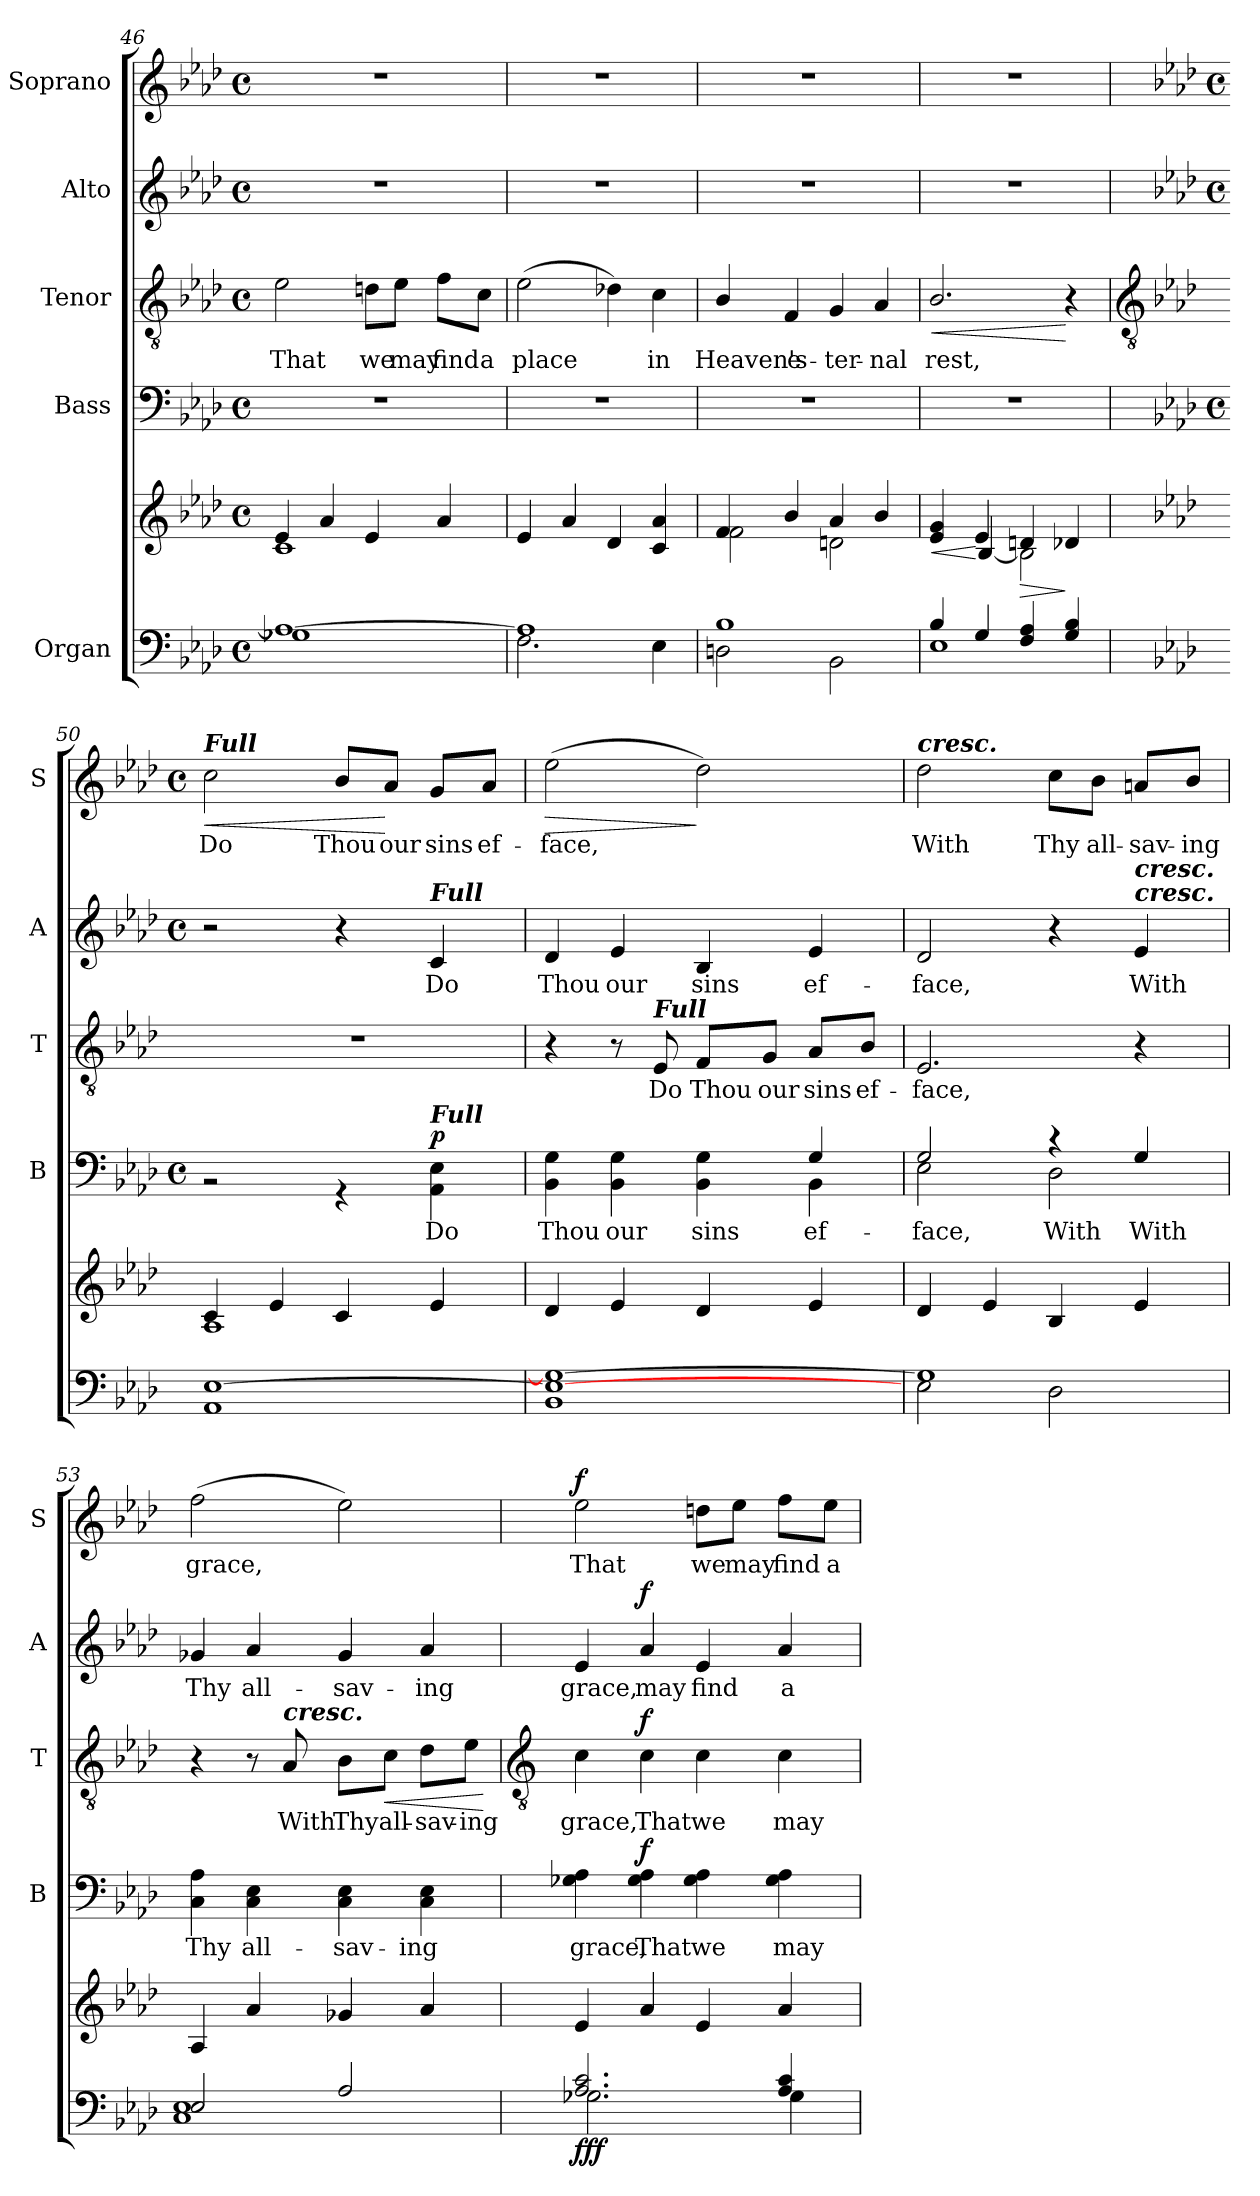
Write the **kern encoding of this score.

**kern	**kern	**dynam	**kern	**text	**dynam	**kern	**text	**dynam	**kern	**text	**dynam	**kern	**text	**dynam
*part5	*part5	*part5	*part4	*part4	*part4	*part3	*part3	*part3	*part2	*part2	*part2	*part1	*part1	*part1
*staff6	*staff5	*staff5/6	*staff4	*staff4	*staff4	*staff3	*staff3	*staff3	*staff2	*staff2	*staff2	*staff1	*staff1	*staff1
*I"Organ	*	*	*I"Bass	*	*	*I"Tenor	*	*	*I"Alto	*	*	*I"Soprano	*	*
*	*	*	*I'B	*	*	*I'T	*	*	*I'A	*	*	*I'S	*	*
!!LO:LB:g=z
*clefF4	*clefG2	*	*clefF4	*	*	*clefGv2	*	*	*clefG2	*	*	*clefG2	*	*
*k[b-e-a-d-]	*k[b-e-a-d-]	*	*k[b-e-a-d-]	*	*	*k[b-e-a-d-]	*	*	*k[b-e-a-d-]	*	*	*k[b-e-a-d-]	*	*
*A-:	*A-:	*	*A-:	*	*	*A-:	*	*	*A-:	*	*	*A-:	*	*
*M4/4	*M4/4	*	*M4/4	*	*	*M4/4	*	*	*M4/4	*	*	*M4/4	*	*
*met(c)	*met(c)	*	*met(c)	*	*	*met(c)	*	*	*met(c)	*	*	*met(c)	*	*
=46	=46	=46	=46	=46	=46	=46	=46	=46	=46	=46	=46	=46	=46	=46
*^	*^	*	*	*	*	*	*	*	*	*	*	*	*	*
!	!	!	!	!	!	!	!	!	!LO:LY:b	!	!	!	!	!	!	!
1A-/_	1G-X\	4e-/	1c\	.	1r	.	.	2e-	That	.	1r	.	.	1r	.	.
.	.	4a-/	.	.	.	.	.	.	.	.	.	.	.	.	.	.
!	!	!	!	!	!	!	!	!	!LO:LY:b	!	!	!	!	!	!	!
.	.	4e-/	.	.	.	.	.	8dn\L	we	.	.	.	.	.	.	.
!	!	!	!	!	!	!	!	!	!LO:LY:b	!	!	!	!	!	!	!
.	.	.	.	.	.	.	.	8e-\J	may	.	.	.	.	.	.	.
!	!	!	!	!	!	!	!	!	!LO:LY:b	!	!	!	!	!	!	!
.	.	4a-/	.	.	.	.	.	8f\L	find	.	.	.	.	.	.	.
!	!	!	!	!	!	!	!	!	!LO:LY:b	!	!	!	!	!	!	!
.	.	.	.	.	.	.	.	8c\J	a	.	.	.	.	.	.	.
=47	=47	=47	=47	=47	=47	=47	=47	=47	=47	=47	=47	=47	=47	=47	=47	=47
!	!	!	!	!	!	!	!	!	!LO:LY:b	!	!	!	!	!	!	!
1A-/]	2.F\	4e-/	1ryy	.	1r	.	.	(>2e-	place	.	1r	.	.	1r	.	.
.	.	4a-/	.	.	.	.	.	.	.	.	.	.	.	.	.	.
.	.	4d-/	.	.	.	.	.	4d-X)	.	.	.	.	.	.	.	.
!	!	!	!	!	!	!	!	!	!LO:LY:b	!	!	!	!	!	!	!
.	4E-\	4c/ 4a-/	.	.	.	.	.	4c	in	.	.	.	.	.	.	.
=48	=48	=48	=48	=48	=48	=48	=48	=48	=48	=48	=48	=48	=48	=48	=48	=48
!	!	!	!	!	!	!	!	!	!LO:LY:b	!	!	!	!	!	!	!
1B-/	2Dn\	4f/	2f\	.	1r	.	.	4B-/	Heaven's	.	1r	.	.	1r	.	.
!	!	!	!	!	!	!	!	!	!LO:LY:b	!	!	!	!	!	!	!
.	.	4b-/	.	.	.	.	.	4F	e-	.	.	.	.	.	.	.
!	!	!	!	!	!	!	!	!	!LO:LY:b	!	!	!	!	!	!	!
.	2BB-\	4a-/	2dn\	.	.	.	.	4G	-ter-	.	.	.	.	.	.	.
!	!	!	!	!	!	!	!	!	!LO:LY:b	!	!	!	!	!	!	!
.	.	4b-/	.	.	.	.	.	4A-	-nal	.	.	.	.	.	.	.
=49	=49	=49	=49	=49	=49	=49	=49	=49	=49	=49	=49	=49	=49	=49	=49	=49
!	!	!	!	!LO:HP:b	!	!	!	!	!LO:LY:b	!LO:HP:b	!	!	!	!	!	!
!	!	!	!	!	!	!	!	!	!	!LO:HP:n=1:b	!	!	!	!	!	!
4B-/	1E-\	4e-/ 4g/	4ryy	<	1r	.	.	2.B-/	rest,	< >	1r	.	.	1r	.	.
4G/	.	4e-/	[4B-/	[	.	.	.	.	.	.	.	.	.	.	.	.
!	!	!	!	!LO:HP:b	!	!	!	!	!	!	!	!	!	!	!	!
4F/ 4A-/	.	4dn/	2B-\]	>	.	.	.	.	.	.	.	.	.	.	.	.
4G/ 4B-/	.	4d-X/	.	]	.	.	.	4r	.	[	.	.	.	.	.	.
*v	*v	*	*	*	*	*	*	*	*	*	*	*	*	*	*	*
*	*v	*v	*	*	*	*	*	*	*	*	*	*	*	*	*
.	.	.	.	.	.	.	.	]	.	.	.	.	.	.
!!LO:LB:g=z
=50	=50	=50	=50	=50	=50	=50	=50	=50	=50	=50	=50	=50	=50	=50
*	*	*	*	*	*	*clefGv2	*	*	*	*	*	*	*	*
*	*	*	*k[b-e-a-d-]	*	*	*	*	*	*k[b-e-a-d-]	*	*	*k[b-e-a-d-]	*	*
*	*	*	*A-:	*	*	*	*	*	*A-:	*	*	*A-:	*	*
*	*	*	*M4/4	*	*	*	*	*	*M4/4	*	*	*M4/4	*	*
*	*	*	*met(c)	*	*	*	*	*	*met(c)	*	*	*met(c)	*	*
*^	*^	*	*^	*	*	*	*	*	*	*	*	*	*	*
!	!	!	!	!	!	!	!	!	!	!	!	!	!	!	!LO:TX:a:Bi:t=Full	!	!
!	!	!	!	!	!	!	!	!	!	!	!	!	!	!	!	!LO:LY:b	!LO:HP:b
[1E-/	1AA-\	4c/	1A-\	.	1ryy	2r	.	.	1r	.	.	2r	.	.	2cc	Do	<
.	.	4e-/	.	.	.	.	.	.	.	.	.	.	.	.	.	.	.
!	!	!	!	!	!	!	!	!	!	!	!	!	!	!	!	!LO:LY:b	!
.	.	4c/	.	.	.	4r	.	.	.	.	.	4r	.	.	8b-/L	Thou	.
!	!	!	!	!	!	!	!	!	!	!	!	!	!	!	!	!LO:LY:b	!
.	.	.	.	.	.	.	.	.	.	.	.	.	.	.	8a-/J	our	[
!	!	!	!	!	!	!	!	!	!	!	!	!LO:TX:a:Bi:t=Full	!	!	!	!	!
!	!	!	!	!	!	!LO:TX:a:Bi:t=Full	!	!	!	!	!	!	!	!	!	!	!
!	!	!	!	!	!	!	!LO:LY:b	!LO:DY:b	!	!	!	!	!LO:LY:b	!	!	!LO:LY:b	!
.	.	4e-/	.	.	.	4AA-\ 4E-\	Do	p	.	.	.	4c	Do	.	8g/L	sins	.
!	!	!	!	!	!	!	!	!	!	!	!	!	!	!	!	!LO:LY:b	!
.	.	.	.	.	.	.	.	.	.	.	.	.	.	.	8a-/J	ef-	.
=51	=51	=51	=51	=51	=51	=51	=51	=51	=51	=51	=51	=51	=51	=51	=51	=51	=51
!	!	!	!	!	!	!	!LO:LY:b	!	!	!	!	!	!LO:LY:b	!	!	!LO:LY:b	!LO:HP:b
1E-/_ 1G/_	1BB-\	4d-/	1ryy	.	2.ryy	4BB-\ 4G\	-Thou	.	4r	.	.	4d-	Thou	.	(>2ee-	-face,	>
!	!	!	!	!	!	!	!LO:LY:b	!	!	!	!	!	!LO:LY:b	!	!	!	!
.	.	4e-/	.	.	.	4BB-\ 4G\	our	.	8r	.	.	4e-	our	.	.	.	.
!	!	!	!	!	!	!	!	!	!LO:TX:a:Bi:t=Full	!	!	!	!	!	!	!	!
!	!	!	!	!	!	!	!	!	!	!LO:LY:b	!	!	!	!	!	!	!
.	.	.	.	.	.	.	.	.	8E-	Do	.	.	.	.	.	.	.
!	!	!	!	!	!	!	!LO:LY:b	!	!	!LO:LY:b	!	!	!LO:LY:b	!	!	!	!
.	.	4d-/	.	.	.	4BB-\ 4G\	sins	.	8F/L	Thou	.	4B-	sins	.	2dd-)	.	]
!	!	!	!	!	!	!	!	!	!	!LO:LY:b	!	!	!	!	!	!	!
.	.	.	.	.	.	.	.	.	8G/J	our	.	.	.	.	.	.	.
!	!	!	!	!	!	!	!LO:LY:a	!	!	!	!	!	!	!	!	!	!
!	!	!	!	!	!	!	!LO:LY:b	!	!	!LO:LY:b	!	!	!LO:LY:b	!	!	!	!
.	.	4e-/	.	.	4G/	4BB-\	ef-	.	8A-/L	sins	.	4e-	ef-	.	.	.	.
!	!	!	!	!	!	!	!	!	!	!LO:LY:b	!	!	!	!	!	!	!
.	.	.	.	.	.	.	.	.	8B-/J	ef-	.	.	.	.	.	.	.
=52	=52	=52	=52	=52	=52	=52	=52	=52	=52	=52	=52	=52	=52	=52	=52	=52	=52
!	!	!	!	!	!	!	!	!	!	!	!	!	!	!	!LO:TX:a:Bi:t=cresc.	!	!
!	!	!	!	!	!	!	!LO:LY:a	!	!	!	!	!	!	!	!	!	!
!	!	!	!	!	!	!	!LO:LY:b	!	!	!LO:LY:b	!	!	!LO:LY:b	!	!	!LO:LY:b	!
1G/]	2E-\	4d-/	1ryy	.	2G/	2E-\	face,	.	2.E-	-face,	.	2d-	-face,	.	2dd-	With	.
.	.	4e-/	.	.	.	.	.	.	.	.	.	.	.	.	.	.	.
!	!	!	!	!	!	!	!LO:LY:b	!	!	!	!	!	!	!	!	!LO:LY:b	!
.	2D-\	4B-/	.	.	4r	2D-\	With	.	.	.	.	4r	.	.	8cc\L	Thy	.
!	!	!	!	!	!	!	!	!	!	!	!	!	!	!	!	!LO:LY:b	!
.	.	.	.	.	.	.	.	.	.	.	.	.	.	.	8b-\J	all-	.
!	!	!	!	!	!	!	!	!	!	!	!	!LO:TX:a:Bi:t=cresc.	!	!	!	!	!
!	!	!	!	!	!	!	!	!	!	!	!	!LO:TX:a:Bi:t=cresc.	!	!	!	!	!
!	!	!	!	!	!	!	!LO:LY:a	!	!	!	!	!	!LO:LY:b	!	!	!LO:LY:b	!
.	.	4e-/	.	.	4G/	.	With	.	4r	.	.	4e-	With	.	8an/L	-sav-	.
!	!	!	!	!	!	!	!	!	!	!	!	!	!	!	!	!LO:LY:b	!
.	.	.	.	.	.	.	.	.	.	.	.	.	.	.	8b-/J	-ing	.
=53	=53	=53	=53	=53	=53	=53	=53	=53	=53	=53	=53	=53	=53	=53	=53	=53	=53
!	!	!	!	!	!	!	!LO:LY:b	!	!	!	!	!	!LO:LY:b	!	!	!LO:LY:b	!
2E-/	1C\ 1E-\	4A-/	1ryy	.	1ryy	4C\ 4A-\	Thy	.	4r	.	.	4g-X	Thy	.	(>2ff	grace,	.
!	!	!	!	!	!	!	!LO:LY:b	!	!	!	!	!	!LO:LY:b	!	!	!	!
.	.	4a-/	.	.	.	4C\ 4E-\	all-	.	8r	.	.	4a-	all-	.	.	.	.
!	!	!	!	!	!	!	!	!	!LO:TX:a:Bi:t=cresc.	!	!	!	!	!	!	!	!
!	!	!	!	!	!	!	!	!	!	!LO:LY:b	!	!	!	!	!	!	!
.	.	.	.	.	.	.	.	.	8A-	With	.	.	.	.	.	.	.
!	!	!	!	!	!	!	!LO:LY:b	!	!	!LO:LY:b	!	!	!LO:LY:b	!	!	!	!
2A-/	.	4g-X/	.	.	.	4C\ 4E-\	-sav-	.	8B-\L	Thy	.	4g-	-sav-	.	2ee-)	.	.
!	!	!	!	!	!	!	!	!	!	!LO:LY:b	!LO:HP:b	!	!	!	!	!	!
.	.	.	.	.	.	.	.	.	8c\J	all-	<	.	.	.	.	.	.
!	!	!	!	!	!	!	!LO:LY:b	!	!	!LO:LY:b	!	!	!LO:LY:b	!	!	!	!
.	.	4a-/	.	.	.	4C\ 4E-\	-ing	.	8d-\L	-sav-	.	4a-	-ing	.	.	.	.
!	!	!	!	!	!	!	!	!	!	!LO:LY:b	!	!	!	!	!	!	!
.	.	.	.	.	.	.	.	.	8e-\J	-ing	.	.	.	.	.	.	.
*v	*v	*	*	*	*v	*v	*	*	*	*	*	*	*	*	*	*	*
*	*v	*v	*	*	*	*	*	*	*	*	*	*	*	*	*
.	.	.	.	.	.	.	.	[	.	.	.	.	.	.
!!LO:LB:g=z
=54	=54	=54	=54	=54	=54	=54	=54	=54	=54	=54	=54	=54	=54	=54
*	*	*	*	*	*	*clefGv2	*	*	*	*	*	*	*	*
*^	*^	*	*	*	*	*	*	*	*	*	*	*	*	*
!	!	!	!	!LO:DY:b=2	!	!LO:LY:b	!	!	!LO:LY:b	!	!	!LO:LY:b	!	!	!LO:LY:b	!
!	!	!	!	!LO:DY:n=1:b=2	!	!	!	!	!	!	!	!	!	!	!	!
!	!	!	!	!LO:DY:n=2:b	!	!	!	!	!	!	!	!	!	!	!	!LO:DY:b
2.A-/ 2.c/	2.G-X\	4e-/	1ryy	f f f	4G-X 4A-	grace,	.	4c	grace,	.	4e-	grace,	.	2ee-	That	f
!	!	!	!	!	!	!LO:LY:b	!LO:DY:b	!	!LO:LY:b	!LO:DY:b	!	!LO:LY:b	!LO:DY:b	!	!	!
.	.	4a-/	.	.	4G- 4A-	That	f	4c	That	f	4a-	may	f	.	.	.
!	!	!	!	!	!	!LO:LY:b	!	!	!LO:LY:b	!	!	!LO:LY:b	!	!	!LO:LY:b	!
.	.	4e-/	.	.	4G- 4A-	we	.	4c	we	.	4e-	find	.	8ddn\L	we	.
!	!	!	!	!	!	!	!	!	!	!	!	!	!	!	!LO:LY:b	!
.	.	.	.	.	.	.	.	.	.	.	.	.	.	8ee-\J	may	.
!	!	!	!	!	!	!LO:LY:b	!	!	!LO:LY:b	!	!	!LO:LY:b	!	!	!LO:LY:b	!
4A-/ 4c/	4G-\	4a-/	.	.	4G- 4A-	may	.	4c	may	.	4a-	a	.	8ff\L	find	.
!	!	!	!	!	!	!	!	!	!	!	!	!	!	!	!LO:LY:b	!
.	.	.	.	.	.	.	.	.	.	.	.	.	.	8ee-\J	a	.
*v	*v	*	*	*	*	*	*	*	*	*	*	*	*	*	*	*
*	*v	*v	*	*	*	*	*	*	*	*	*	*	*	*	*
=	=	=	=	=	=	=	=	=	=	=	=	=	=	=
*-	*-	*-	*-	*-	*-	*-	*-	*-	*-	*-	*-	*-	*-	*-
